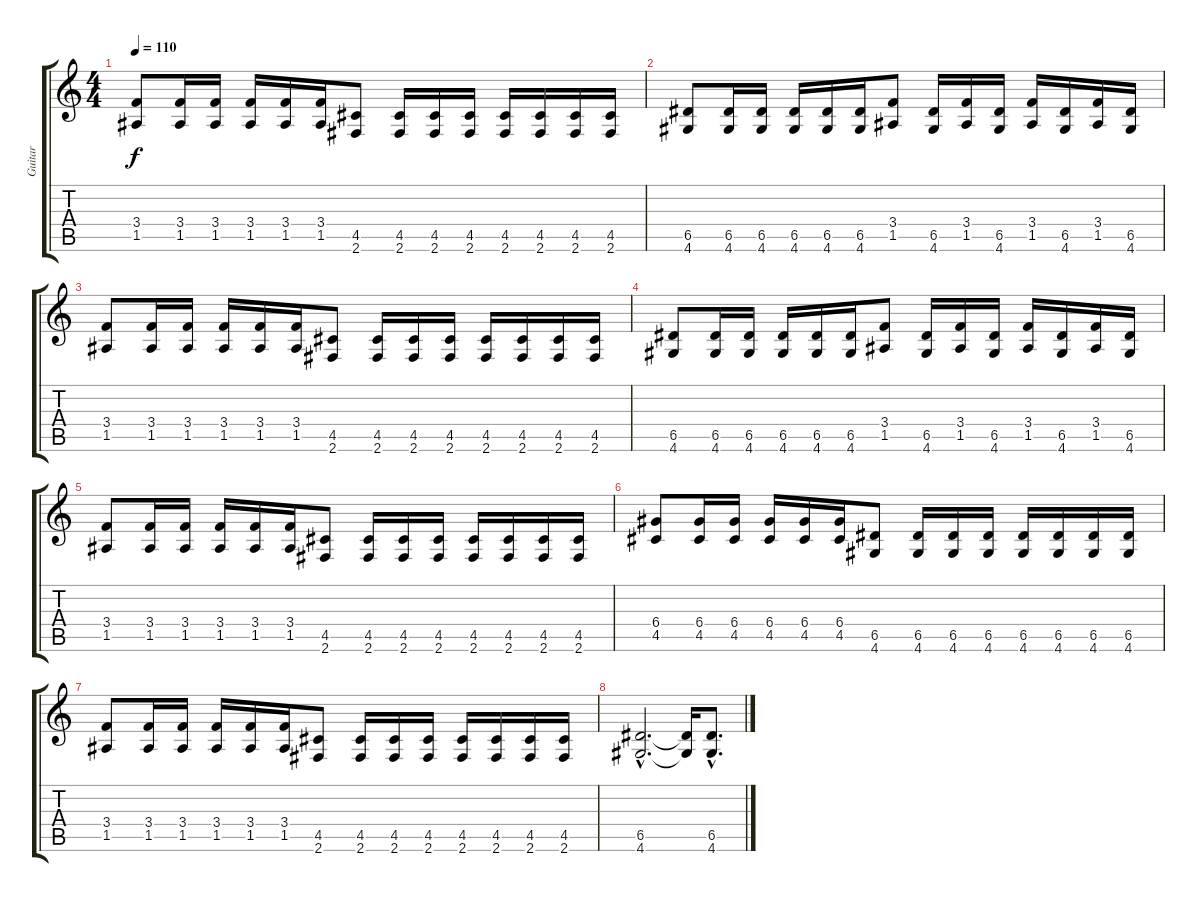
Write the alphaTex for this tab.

\track ("Guitar" "Guitar") {instrument distortionguitar}
\staff {score tabs}
\tuning (E4 B3 G3 D3 A2 E2) {hide}
\ts (4 4)
\tempo 110
\clef g2
\ks c
(3.4 1.5).8{dy f instrument distortionguitar} (3.4 1.5).16 (3.4 1.5).16 (3.4 1.5).16 (3.4 1.5).16 (3.4 1.5).16 (4.5 2.6).8 (4.5 2.6).16 (4.5 2.6).16 (4.5 2.6).16 (4.5 2.6).16 (4.5 2.6).16 (4.5 2.6).16 (4.5 2.6).16 |
(6.5 4.6).8 (6.5 4.6).16 (6.5 4.6).16 (6.5 4.6).16 (6.5 4.6).16 (6.5 4.6).16 (3.4 1.5).8 (6.5 4.6).16 (3.4 1.5).16 (6.5 4.6).16 (3.4 1.5).16 (6.5 4.6).16 (3.4 1.5).16 (6.5 4.6).16 |
(3.4 1.5).8 (3.4 1.5).16 (3.4 1.5).16 (3.4 1.5).16 (3.4 1.5).16 (3.4 1.5).16 (4.5 2.6).8 (4.5 2.6).16 (4.5 2.6).16 (4.5 2.6).16 (4.5 2.6).16 (4.5 2.6).16 (4.5 2.6).16 (4.5 2.6).16 |
(6.5 4.6).8 (6.5 4.6).16 (6.5 4.6).16 (6.5 4.6).16 (6.5 4.6).16 (6.5 4.6).16 (3.4 1.5).8 (6.5 4.6).16 (3.4 1.5).16 (6.5 4.6).16 (3.4 1.5).16 (6.5 4.6).16 (3.4 1.5).16 (6.5 4.6).16 |
(3.4 1.5).8 (3.4 1.5).16 (3.4 1.5).16 (3.4 1.5).16 (3.4 1.5).16 (3.4 1.5).16 (4.5 2.6).8 (4.5 2.6).16 (4.5 2.6).16 (4.5 2.6).16 (4.5 2.6).16 (4.5 2.6).16 (4.5 2.6).16 (4.5 2.6).16 |
(6.4 4.5).8 (6.4 4.5).16 (6.4 4.5).16 (6.4 4.5).16 (6.4 4.5).16 (6.4 4.5).16 (6.5 4.6).8 (6.5 4.6).16 (6.5 4.6).16 (6.5 4.6).16 (6.5 4.6).16 (6.5 4.6).16 (6.5 4.6).16 (6.5 4.6).16 |
(3.4 1.5).8 (3.4 1.5).16 (3.4 1.5).16 (3.4 1.5).16 (3.4 1.5).16 (3.4 1.5).16 (4.5 2.6).8 (4.5 2.6).16 (4.5 2.6).16 (4.5 2.6).16 (4.5 2.6).16 (4.5 2.6).16 (4.5 2.6).16 (4.5 2.6).16 |
(6.5{hac} 4.6{hac}).2{d} (6.5{t} 4.6{t}).16 (6.5{hac} 4.6{hac}).8{d}
